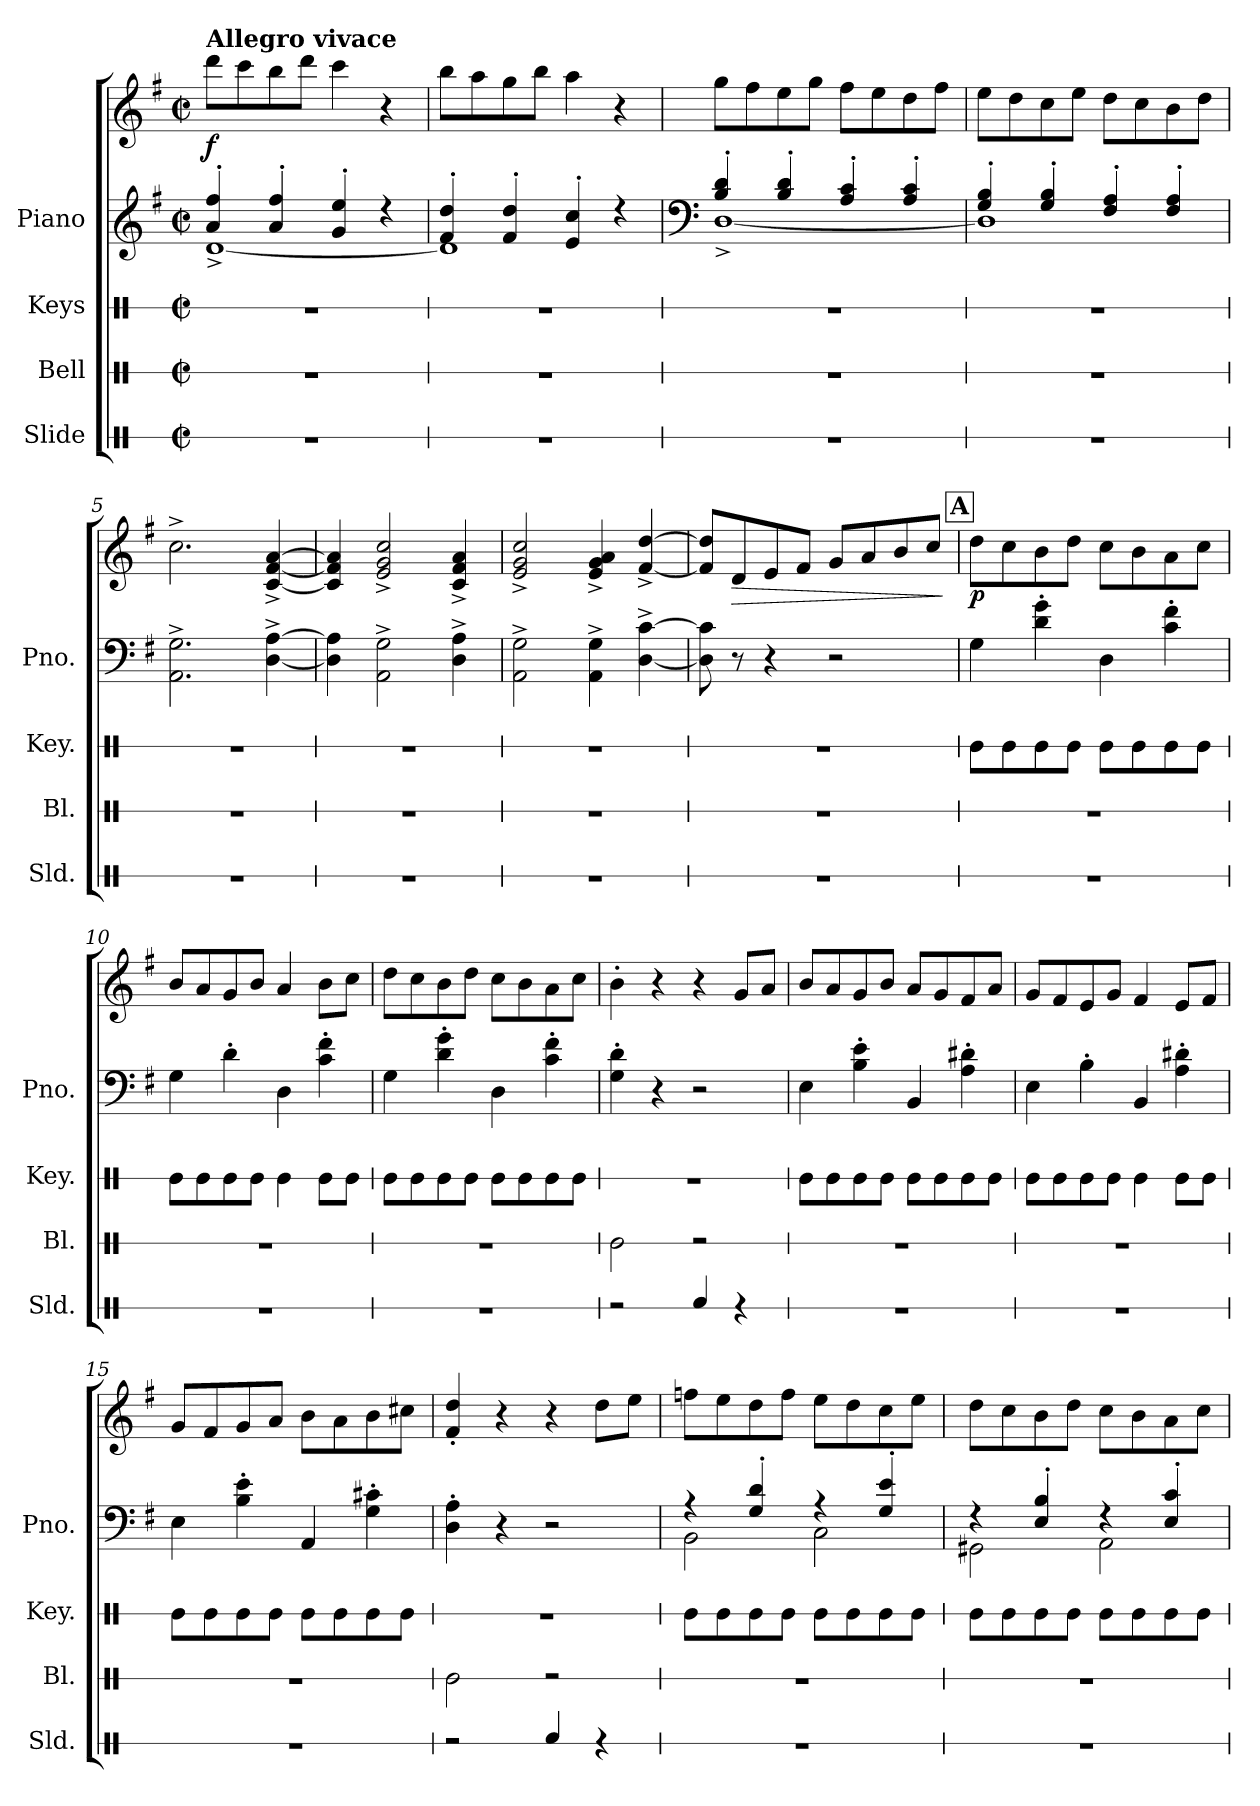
**kern	**kern	**kern	**kern	**kern	**dynam
*part4	*part3	*part2	*part1	*part1	*part1
*staff5	*staff4	*staff3	*staff2	*staff1	*staff1/2
*I"Slide	*I"Bell	*I"Keys	*I"Piano	*	*
*I'Sld.	*I'Bl.	*I'Key.	*I'Pno.	*	*
*stria1	*stria1	*stria1	*	*	*
*clefX	*clefX	*clefX	*clefG2	*clefG2	*
*k[]	*k[]	*k[]	*k[f#]	*k[f#]	*
*M2/2	*M2/2	*M2/2	*M2/2	*M2/2	*
*met(c|)	*met(c|)	*met(c|)	*met(c|)	*met(c|)	*
=1	=1	=1	=1	=1	=1
*	*	*	*^	*	*
!	!	!	!	!	!LO:TX:a:B:t=Allegro vivace	!
!	!	!	!	!	!	!LO:DY:b
1r	1r	1r	4a/' 4ff#/'	[1d^	8ddd\L	f
.	.	.	.	.	8ccc\	.
.	.	.	4a/' 4ff#/'	.	8bb\	.
.	.	.	.	.	8ddd\J	.
.	.	.	4g/' 4ee/'	.	4ccc\	.
.	.	.	4r	.	4r	.
=2	=2	=2	=2	=2	=2	=2
1r	1r	1r	4f#/' 4dd/'	1d]	8bb\L	.
.	.	.	.	.	8aa\	.
.	.	.	4f#/' 4dd/'	.	8gg\	.
.	.	.	.	.	8bb\J	.
.	.	.	4e/' 4cc/'	.	4aa\	.
.	.	.	4r	.	4r	.
=3	=3	=3	=3	=3	=3	=3
*	*	*	*clefF4	*	*	*
1r	1r	1r	4B/' 4d/'	[1D^	8gg\L	.
.	.	.	.	.	8ff#\	.
.	.	.	4B/' 4d/'	.	8ee\	.
.	.	.	.	.	8gg\J	.
.	.	.	4A/' 4c/'	.	8ff#\L	.
.	.	.	.	.	8ee\	.
.	.	.	4A/' 4c/'	.	8dd\	.
.	.	.	.	.	8ff#\J	.
=4	=4	=4	=4	=4	=4	=4
1r	1r	1r	4G/' 4B/'	1D]	8ee\L	.
.	.	.	.	.	8dd\	.
.	.	.	4G/' 4B/'	.	8cc\	.
.	.	.	.	.	8ee\J	.
.	.	.	4F#/' 4A/'	.	8dd\L	.
.	.	.	.	.	8cc\	.
.	.	.	4F#/' 4A/'	.	8b\	.
.	.	.	.	.	8dd\J	.
*	*	*	*v	*v	*	*
=5	=5	=5	=5	=5	=5
1r	1r	1r	2.AA\^ 2.G\^	2.cc^\	.
.	.	.	[4D\^ [4A\^	[4c/^ [4f#/^ [4a/^	.
=6	=6	=6	=6	=6	=6
1r	1r	1r	4D\] 4A\]	4c/] 4f#/] 4a/]	.
.	.	.	2AA\^ 2G\^	2e/^ 2g/^ 2cc/^	.
.	.	.	4D\^ 4A\^	4c/^ 4f#/^ 4a/^	.
!!LO:LB:g=z
=7	=7	=7	=7	=7	=7
1r	1r	1r	2AA\^ 2G\^	2e/^ 2g/^ 2cc/^	.
.	.	.	4AA\^ 4G\^	4e/^ 4g/^ 4a/^	.
.	.	.	[4D\^ [4c\^	[4f#/^ [4dd/^	.
=8	=8	=8	=8	=8	=8
1r	1r	1r	8D\] 8c\]	8f#/] 8dd/]L	.
!	!	!	!	!	!LO:HP:b
.	.	.	8r	8d/	>
.	.	.	4r	8e/	.
.	.	.	.	8f#/J	.
.	.	.	2r	8g/L	.
.	.	.	.	8a/	.
.	.	.	.	8b/	.
.	.	.	.	8cc/J	.
.	.	.	.	.	]
!!LO:REH:place=s1:a:B:fs=14:t=A
=9	=9	=9	=9	=9	=9
!	!	!	!	!	!LO:DY:b
1r	1r	8Re\L	4G\	8dd\L	p
.	.	8Re\	.	8cc\	.
.	.	8Re\	4d\' 4g\'	8b\	.
.	.	8Re\J	.	8dd\J	.
.	.	8Re\L	4D\	8cc\L	.
.	.	8Re\	.	8b\	.
.	.	8Re\	4c\' 4f#\'	8a\	.
.	.	8Re\J	.	8cc\J	.
=10	=10	=10	=10	=10	=10
1r	1r	8Re\L	4G\	8b/L	.
.	.	8Re\	.	8a/	.
.	.	8Re\	4d'\	8g/	.
.	.	8Re\J	.	8b/J	.
.	.	4Re\	4D\	4a/	.
.	.	8Re\L	4c\' 4f#\'	8b\L	.
.	.	8Re\J	.	8cc\J	.
=11	=11	=11	=11	=11	=11
1r	1r	8Re\L	4G\	8dd\L	.
.	.	8Re\	.	8cc\	.
.	.	8Re\	4d\' 4g\'	8b\	.
.	.	8Re\J	.	8dd\J	.
.	.	8Re\L	4D\	8cc\L	.
.	.	8Re\	.	8b\	.
.	.	8Re\	4c\' 4f#\'	8a\	.
.	.	8Re\J	.	8cc\J	.
=12	=12	=12	=12	=12	=12
2r	2Re\	1r	4G\' 4d\'	4b'\	.
.	.	.	4r	4r	.
4Rf/	2r	.	2r	4r	.
4r	.	.	.	8g/L	.
.	.	.	.	8a/J	.
!!LO:LB:g=z
=13	=13	=13	=13	=13	=13
1r	1r	8Re\L	4E\	8b/L	.
.	.	8Re\	.	8a/	.
.	.	8Re\	4B\' 4e\'	8g/	.
.	.	8Re\J	.	8b/J	.
.	.	8Re\L	4BB/	8a/L	.
.	.	8Re\	.	8g/	.
.	.	8Re\	4A\' 4d#X\'	8f#/	.
.	.	8Re\J	.	8a/J	.
=14	=14	=14	=14	=14	=14
1r	1r	8Re\L	4E\	8g/L	.
.	.	8Re\	.	8f#/	.
.	.	8Re\	4B'\	8e/	.
.	.	8Re\J	.	8g/J	.
.	.	4Re\	4BB/	4f#/	.
.	.	8Re\L	4A\' 4d#X\'	8e/L	.
.	.	8Re\J	.	8f#/J	.
=15	=15	=15	=15	=15	=15
1r	1r	8Re\L	4E\	8g/L	.
.	.	8Re\	.	8f#/	.
.	.	8Re\	4B\' 4e\'	8g/	.
.	.	8Re\J	.	8a/J	.
.	.	8Re\L	4AA/	8b\L	.
.	.	8Re\	.	8a\	.
.	.	8Re\	4G\' 4c#X\'	8b\	.
.	.	8Re\J	.	8cc#X\J	.
=16	=16	=16	=16	=16	=16
2r	2Re\	1r	4D\' 4A\'	4f#/' 4dd/'	.
.	.	.	4r	4r	.
4Rf/	2r	.	2r	4r	.
4r	.	.	.	8dd\L	.
.	.	.	.	8ee\J	.
=17	=17	=17	=17	=17	=17
*	*	*	*^	*	*
1r	1r	8Re\L	4r	2BB\	8ffn\L	.
.	.	8Re\	.	.	8ee\	.
.	.	8Re\	4G/' 4d/'	.	8dd\	.
.	.	8Re\J	.	.	8ff\J	.
.	.	8Re\L	4r	2C\	8ee\L	.
.	.	8Re\	.	.	8dd\	.
.	.	8Re\	4G/' 4e/'	.	8cc\	.
.	.	8Re\J	.	.	8ee\J	.
!!LO:PB:g=z
=18	=18	=18	=18	=18	=18	=18
1r	1r	8Re\L	4r	2GG#X\	8dd\L	.
.	.	8Re\	.	.	8cc\	.
.	.	8Re\	4E/' 4B/'	.	8b\	.
.	.	8Re\J	.	.	8dd\J	.
.	.	8Re\L	4r	2AA\	8cc\L	.
.	.	8Re\	.	.	8b\	.
.	.	8Re\	4E/' 4c/'	.	8a\	.
.	.	8Re\J	.	.	8cc\J	.
*	*	*	*v	*v	*	*
=	=	=	=	=	=
*-	*-	*-	*-	*-	*-
